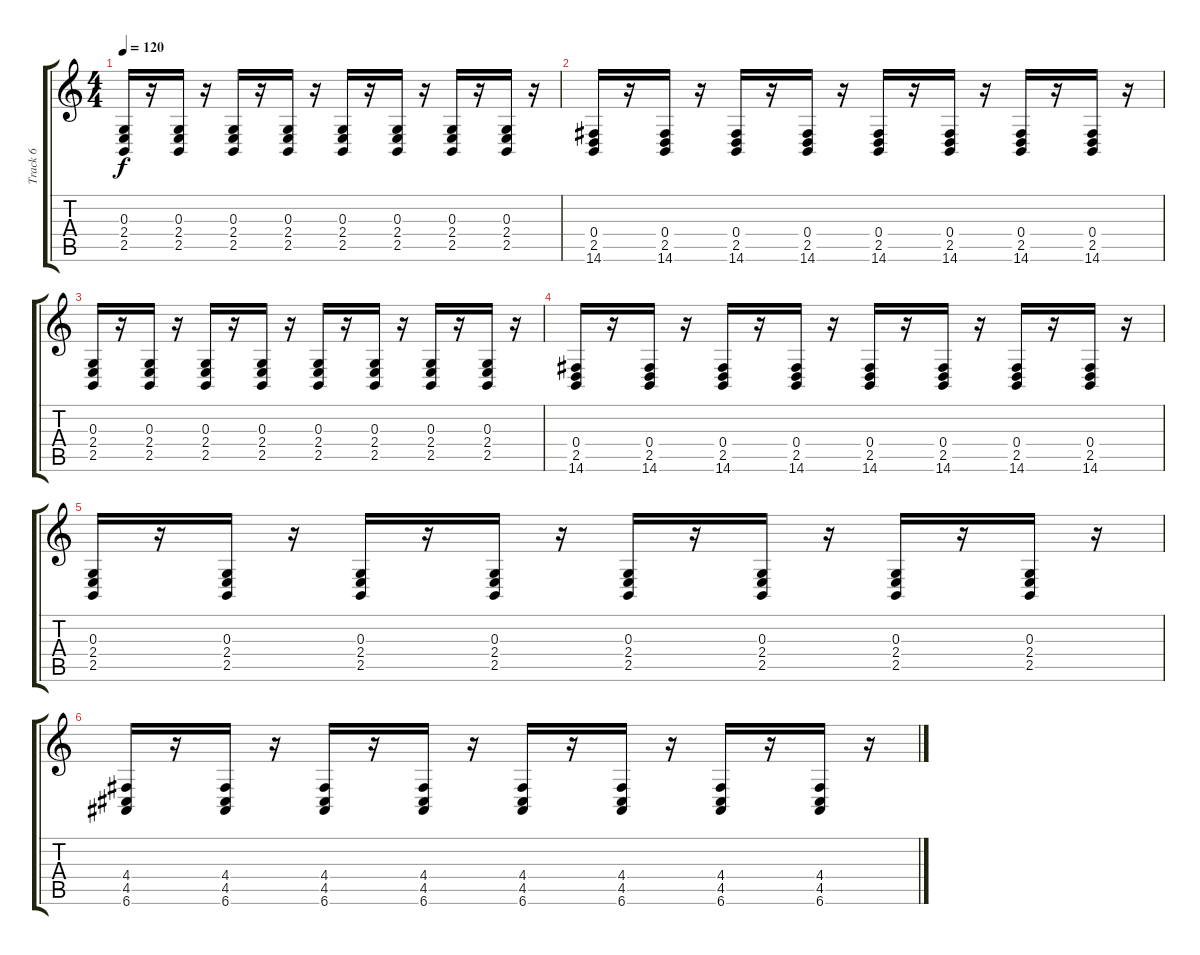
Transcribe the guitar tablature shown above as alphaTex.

\track ("Track 6" "Track 6") {instrument stringensemble1}
\staff {score tabs}
\tuning (E4 B3 G3 D3 A2 E2) {hide}
\ts (4 4)
\tempo 120
\clef g2
\ks c
(0.3 2.4 2.5).16{dy f} r.16 (0.3 2.4 2.5).16 r.16 (0.3 2.4 2.5).16 r.16 (0.3 2.4 2.5).16 r.16 (0.3 2.4 2.5).16 r.16 (0.3 2.4 2.5).16 r.16 (0.3 2.4 2.5).16 r.16 (0.3 2.4 2.5).16 r.16 |
(0.4 2.5 14.6).16 r.16 (0.4 2.5 14.6).16 r.16 (0.4 2.5 14.6).16 r.16 (0.4 2.5 14.6).16 r.16 (0.4 2.5 14.6).16 r.16 (0.4 2.5 14.6).16 r.16 (0.4 2.5 14.6).16 r.16 (0.4 2.5 14.6).16 r.16 |
(0.3 2.4 2.5).16 r.16 (0.3 2.4 2.5).16 r.16 (0.3 2.4 2.5).16 r.16 (0.3 2.4 2.5).16 r.16 (0.3 2.4 2.5).16 r.16 (0.3 2.4 2.5).16 r.16 (0.3 2.4 2.5).16 r.16 (0.3 2.4 2.5).16 r.16 |
(0.4 2.5 14.6).16 r.16 (0.4 2.5 14.6).16 r.16 (0.4 2.5 14.6).16 r.16 (0.4 2.5 14.6).16 r.16 (0.4 2.5 14.6).16 r.16 (0.4 2.5 14.6).16 r.16 (0.4 2.5 14.6).16 r.16 (0.4 2.5 14.6).16 r.16 |
(0.3 2.4 2.5).16 r.16 (0.3 2.4 2.5).16 r.16 (0.3 2.4 2.5).16 r.16 (0.3 2.4 2.5).16 r.16 (0.3 2.4 2.5).16 r.16 (0.3 2.4 2.5).16 r.16 (0.3 2.4 2.5).16 r.16 (0.3 2.4 2.5).16 r.16 |
(4.4 4.5 6.6).16 r.16 (4.4 4.5 6.6).16 r.16 (4.4 4.5 6.6).16 r.16 (4.4 4.5 6.6).16 r.16 (4.4 4.5 6.6).16 r.16 (4.4 4.5 6.6).16 r.16 (4.4 4.5 6.6).16 r.16 (4.4 4.5 6.6).16 r.16
